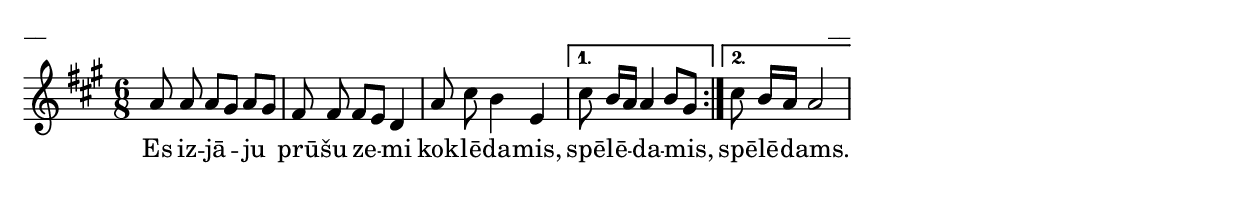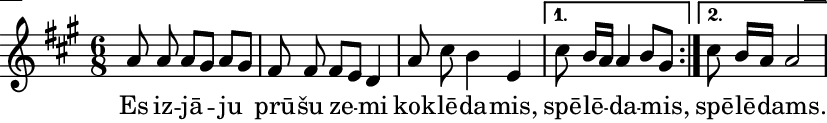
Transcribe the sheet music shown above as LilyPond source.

\version "2.13.18"
#(ly:set-option 'crop #t)

%\header {
%    title = "Es izjāju prūšu zemi"
%}
% http://www.youtube.com/watch?v=XvALtGanrRI
\paper {
line-width = 14\cm
left-margin = 0.4\cm
between-system-padding = 0.1\cm
between-system-space = 0.1\cm
}
\layout {
indent = #0
ragged-last = ##f
}

voiceA = \relative c' {
\clef "treble"
\key a \major
\time 6/8
\slurDashed
\repeat volta 2 {
a'8 a a[ gis] a[ gis] | fis8 fis fis[ e] d4 | a'8 cis b4 e, 
}
\alternative { { cis'8 b16[ a] a4 b8[ gis] } { cis8 b16[ a] a2 } } 
} 



lyricA = \lyricmode {
Es iz -- jā -- ju prū -- šu ze -- mi kok -- lē -- da -- mis, spē -- lē -- da -- mis,
spē -- lē -- dams. 
}


fullScore = <<
\new Staff {
<<
\new Voice = "voiceA" { \oneVoice \autoBeamOff \voiceA }
\new Lyrics \lyricsto "voiceA" \lyricA
>>
}
>>

\score {
\fullScore
\header { piece = "__" opus = "__" }
}
\markup { \with-color #(x11-color 'white) \sans \smaller "__" }
\score {
\unfoldRepeats
\fullScore
\midi {
\context { \Staff \remove "Staff_performer" }
\context { \Voice \consists "Staff_performer" }
}
}


